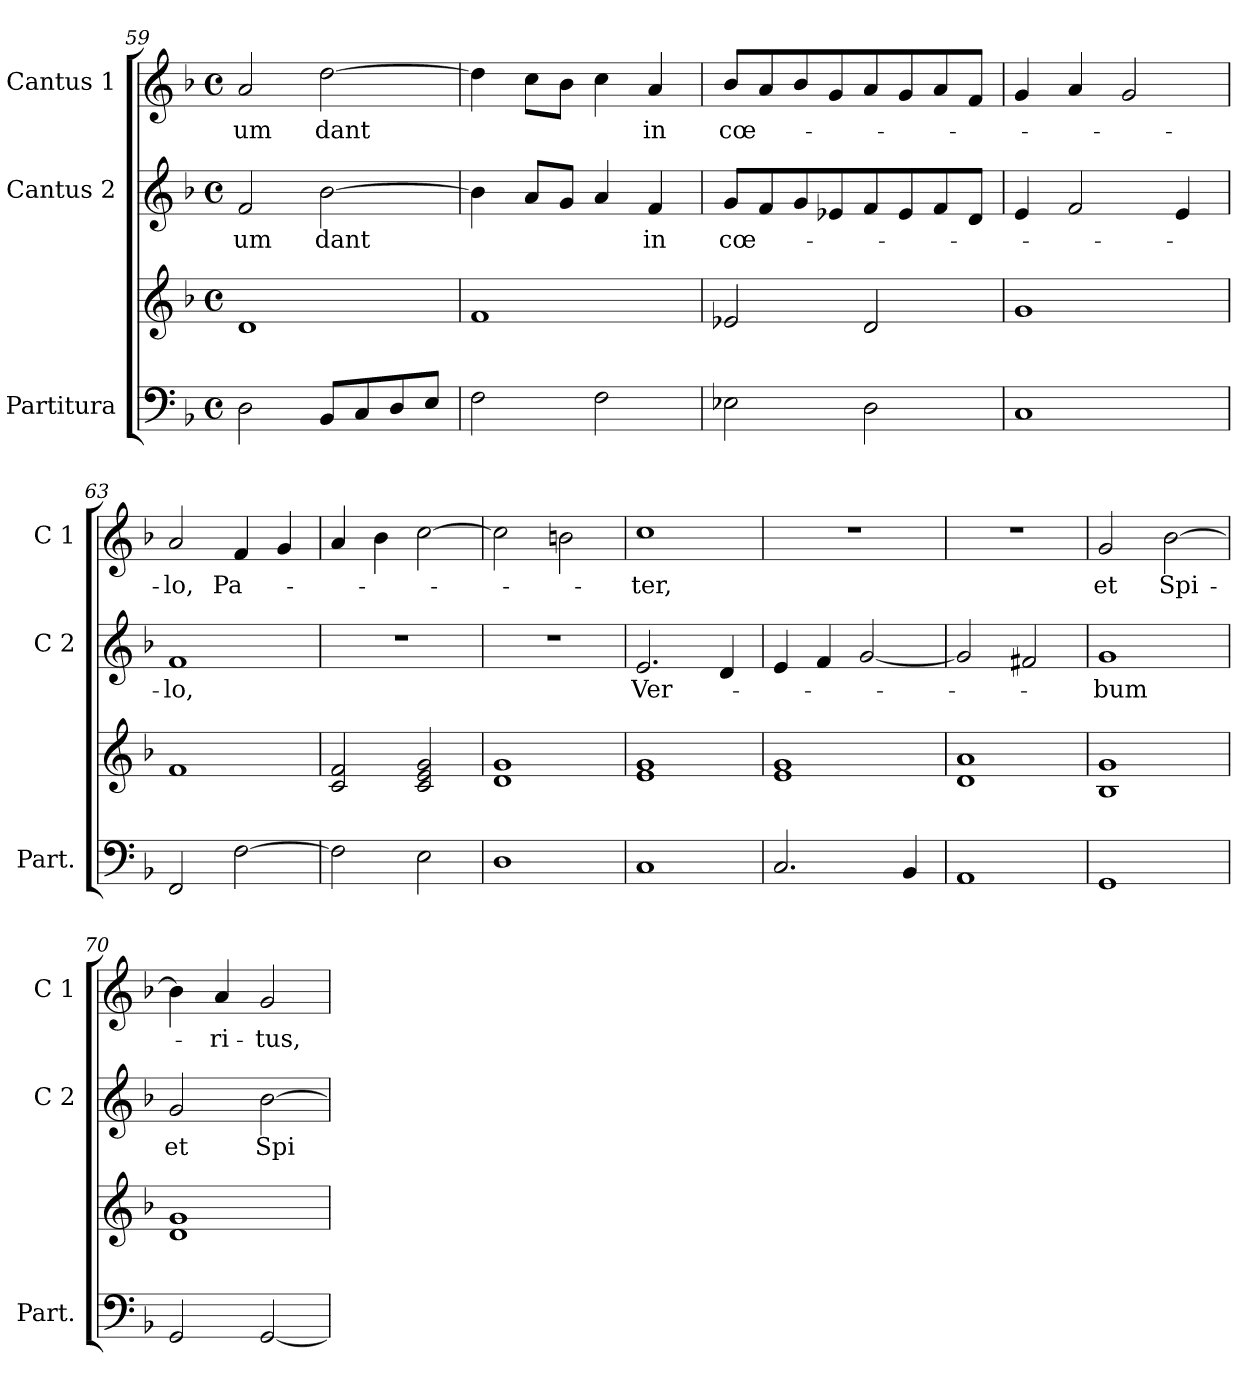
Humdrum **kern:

**kern	**kern	**kern	**text	**kern	**text
*part3	*part3	*part2	*part2	*part1	*part1
*staff4	*staff3	*staff2	*staff2	*staff1	*staff1
*I"Partitura	*	*I"Cantus 2	*	*I"Cantus 1	*
*I'Part.	*	*I'C 2	*	*I'C 1	*
*clefF4	*clefG2	*clefG2	*	*clefG2	*
*k[b-]	*k[b-]	*k[b-]	*	*k[b-]	*
*F:	*F:	*F:	*	*F:	*
*M4/4	*M4/4	*M4/4	*	*M4/4	*
*met(c)	*met(c)	*met(c)	*	*met(c)	*
=59	=59	=59	=59	=59	=59
!	!	!	!LO:LY:b	!	!
!	!	!	!	!	!LO:LY:b
2D\	1d!	2f/	-um	2a/	-um
!	!	!	!LO:LY:b	!	!
!	!	!	!	!	!LO:LY:b
8BB-/L	.	[2b-\	dant	[2dd\	dant
8C/	.	.	.	.	.
8D/	.	.	.	.	.
8E/J	.	.	.	.	.
=60	=60	=60	=60	=60	=60
2F\	1f!	4b-\]	.	4dd\]	.
.	.	8a/L	.	8cc\L	.
.	.	8g/J	.	8b-\J	.
2F\	.	4a/	.	4cc\	.
!	!	!	!LO:LY:b	!	!
!	!	!	!	!	!LO:LY:b
.	.	4f/	in	4a/	in
=61	=61	=61	=61	=61	=61
!	!	!	!LO:LY:b	!	!
!	!	!	!	!	!LO:LY:b
2E-X\	2e-X!/	8g/L	cœ-	8b-/L	cœ-
.	.	8f/	.	8a/	.
.	.	8g/	.	8b-/	.
.	.	8e-X/	.	8g/	.
2D\	2d!/	8f/	.	8a/	.
.	.	8e-/	.	8g/	.
.	.	8f/	.	8a/	.
.	.	8d/J	.	8f/J	.
!!LO:LB:g=z
=62	=62	=62	=62	=62	=62
1C	1g!	4e/	.	4g/	.
.	.	2f/	.	4a/	.
.	.	.	.	2g/	.
.	.	4e/	.	.	.
=63	=63	=63	=63	=63	=63
!	!	!	!LO:LY:b	!	!
!	!	!	!	!	!LO:LY:b
2FF/	1f!	1f	-lo,	2a/	-lo,
!	!	!	!	!	!LO:LY:b
[2F\	.	.	.	4f/	Pa-
.	.	.	.	4g/	.
=64	=64	=64	=64	=64	=64
2F\]	2c!/ 2f!/	1r	.	4a/	.
.	.	.	.	4b-\	.
2E\	2c!/ 2e!/ 2g!/	.	.	[2cc\	.
=65	=65	=65	=65	=65	=65
1D	1d! 1g!	1r	.	2cc\]	.
.	.	.	.	2bn\	.
=66	=66	=66	=66	=66	=66
!	!	!	!LO:LY:b	!	!
!	!	!	!	!	!LO:LY:b
1C	1e! 1g!	2.e/	Ver-	1cc	-ter,
.	.	4d/	.	.	.
=67	=67	=67	=67	=67	=67
2.C/	1e! 1g!	4e/	.	1r	.
.	.	4f/	.	.	.
.	.	[2g/	.	.	.
4BB-/	.	.	.	.	.
=68	=68	=68	=68	=68	=68
1AA	1d! 1a!	2g/]	.	1r	.
.	.	2f#X/	.	.	.
!!LO:LB:g=z
=69	=69	=69	=69	=69	=69
!	!	!	!LO:LY:b	!	!
!	!	!	!	!	!LO:LY:b
1GG	1B-! 1g!	1g	-bum	2g/	et
!	!	!	!	!	!LO:LY:b
.	.	.	.	[2b-\	Spi-
=70	=70	=70	=70	=70	=70
!	!	!	!LO:LY:b	!	!
2GG/	1d! 1g!	2g/	et	4b-\]	.
!	!	!	!	!	!LO:LY:b
.	.	.	.	4a/	-ri-
!	!	!	!LO:LY:b	!	!
!	!	!	!	!	!LO:LY:b
[2GG/	.	[2b-\	Spi-	2g/	-tus,
=	=	=	=	=	=
*-	*-	*-	*-	*-	*-
